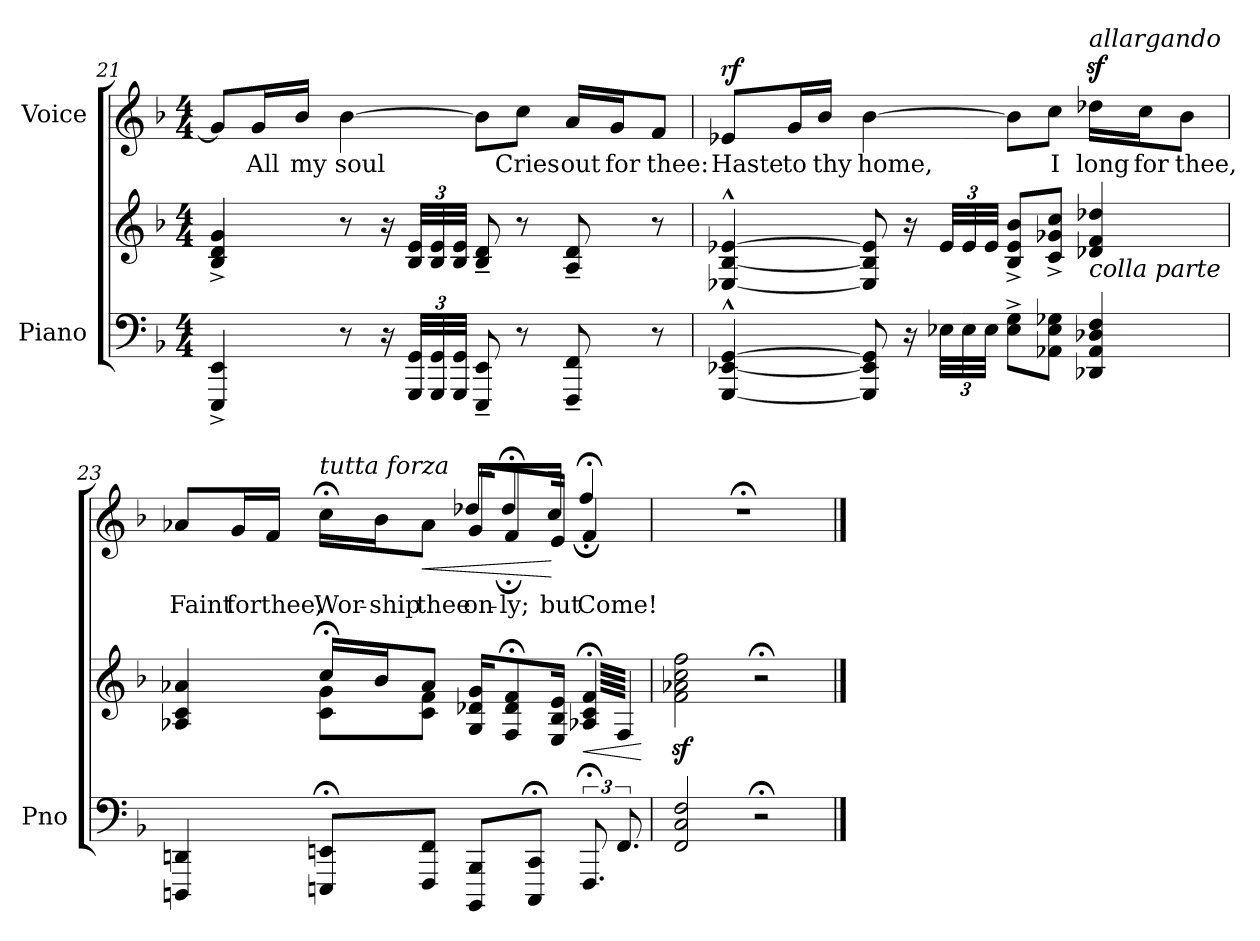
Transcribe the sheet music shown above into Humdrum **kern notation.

**kern	**kern	**dynam	**kern	**text	**dynam
*part2	*part2	*part2	*part1	*part1	*part1
*staff3	*staff2	*staff2/3	*staff1	*staff1	*staff1
*I"Piano	*	*	*I"Voice	*	*
*I'Pno	*	*	*	*	*
!!LO:LB:g=z
*clefF4	*clefG2	*	*clefG2	*	*
*k[b-]	*k[b-]	*	*k[b-]	*	*
*M4/4	*M4/4	*	*M4/4	*	*
=21	=21	=21	=21	=21	=21
4EEE/^ 4EE/^	4B-/^ 4d/^ 4g/^	.	8g/L]	.	.
!	!	!	!	!LO:LY:b	!
.	.	.	16g/L	All	.
!	!	!	!	!LO:LY:b	!
.	.	.	16b-/JJ	my	.
!	!	!	!	!LO:LY:b	!
8r	8r	.	[4b-\	soul	.
16r	16r	.	.	.	.
*Xbrackettup	*Xbrackettup	*	*	*	*
48GGG/ 48GG/LLL	48B-/ 48e/LLL	.	.	.	.
48GGG/ 48GG/	48B-/ 48e/	.	.	.	.
48GGG/ 48GG/JJJ	48B-/ 48e/JJJ	.	.	.	.
8EEE/~ 8EE/~	8B-/~ 8d/~	.	8b-\L]	.	.
!	!	!	!	!LO:LY:b	!
8r	8r	.	8cc\J	Cries	.
!	!	!	!	!LO:LY:b	!
8FFF/~ 8FF/~	8A/~ 8d/~	.	16a/LL	out	.
!	!	!	!	!LO:LY:b	!
.	.	.	16g/J	for	.
!	!	!	!	!LO:LY:b	!
8r	8r	.	8f/J	thee:	.
=22	=22	=22	=22	=22	=22
!	!	!	!	!LO:LY:b	!LO:DY:a
[4GGG/^^ [4EE-X/^^ [4GG/^^	[4E-X/^^ [4B-/^^ [4e-X/^^	.	8e-X/L	Haste	rf
!	!	!	!	!LO:LY:b	!
.	.	.	16g/L	to	.
!	!	!	!	!LO:LY:b	!
.	.	.	16b-/JJ	thy	.
!	!	!	!	!LO:LY:b	!
8GGG/] 8EE-/] 8GG/]	8E-/] 8B-/] 8e-/]	.	[4b-\	home,	.
16r	16r	.	.	.	.
48E-X\LLL	48e-/LLL	.	.	.	.
48E-\	48e-/	.	.	.	.
48E-\JJJ	48e-/JJJ	.	.	.	.
8E-\^ 8G\^L	8B-/^ 8e-/^ 8b-/^L	.	8b-\L]	.	.
!	!	!	!	!LO:LY:b	!
8AA-X\ 8E-\ 8G-X\J	8c/^ 8g-X/^ 8cc/^J	.	8cc\J	I	.
!	!	!	!LO:TX:a:i:t=allargando	!	!
!	!LO:TX:b:i:t=colla parte	!	!	!	!
!	!	!	!	!LO:LY:b	!
4DD-X/ 4AA-/ 4D-X/ 4F/	4d-X/ 4f/ 4dd-X/	.	16dd-Xz>\LL	long	.
!	!	!	!	!LO:LY:b	!
.	.	.	16cc\J	for	.
!	!	!	!	!LO:LY:b	!
.	.	.	8b-\J	thee,	.
!!LO:LB:g=z
=23	=23	=23	=23	=23	=23
*	*^	*	*	*	*
!	!	!	!	!	!LO:LY:b	!
*	*	*	*	*^	*	*
4DDDn/ 4DDn/	4A-X/ 4c/ 4a-X/	4ryy	.	8a-X/L	2ryy	Faint	.
!	!	!	!	!	!	!LO:LY:b	!
.	.	.	.	16g/L	.	for	.
!	!	!	!	!	!	!LO:LY:b	!
.	.	.	.	16f/JJ	.	thee,	.
!	!	!	!	!LO:TX:a:i:t=tutta forza	!	!	!
!	!	!	!	!	!	!LO:LY:b	!
8EEEn/; 8EEn/;L	16cc;</LL	8c\ 8g\L	.	16cc;<\LL	.	Wor-	.
!	!	!	!	!	!	!LO:LY:b	!
.	16b-/J	.	.	16b-\J	.	-ship	.
!	!	!	!	!	!	!LO:LY:b	!LO:HP:b
8FFF/ 8FF/J	8a-/J	8c\ 8f\J	.	8a-\J	.	thee	<
!	!	!	!	!	!	!LO:LY:b	!
8BBBB-/ 8BBB-/L	16G/ 16d-X/ 16g/KL	2ryy	.	16g/KL	16dd-X!/KL	on-	.
!	!	!	!	!	!	!LO:LY:b	!
.	8F/;< 8d-/;< 8f/;<	.	.	8f;/	8dd-;<!/	-ly;	.
8CCC/; 8CC/;J	.	.	.	.	.	.	.
!	!	!	!	!	!	!LO:LY:b	!
.	16E/ 16B-/ 16e/Jk	.	.	16e/Jk	16cc!/Jk	but	[
*brackettup	*	*	*	*	*	*	*
!	!	!	!LO:HP:b	!	!	!LO:LY:b	!
*	*tremolo	*	*	*	*	*	*
12.FFF;/	64A-X/;< 64c/;< 64f/;<LLLL	.	<	4f;/	4ff;<!/	Come!	.
.	64F/	.	.	.	.	.	.
.	64A-X/;< 64c/;< 64f/;<	.	.	.	.	.	.
.	64F/	.	.	.	.	.	.
.	64A-X/;< 64c/;< 64f/;<	.	.	.	.	.	.
.	64F/	.	.	.	.	.	.
.	64A-X/;< 64c/;< 64f/;<	.	.	.	.	.	.
.	64F/	.	.	.	.	.	.
12.FF/	64A-X/;< 64c/;< 64f/;<	.	.	.	.	.	.
.	64F/	.	.	.	.	.	.
.	64A-X/;< 64c/;< 64f/;<	.	.	.	.	.	.
.	64F/	.	.	.	.	.	.
.	64A-X/;< 64c/;< 64f/;<	.	.	.	.	.	.
.	64F/	.	.	.	.	.	.
.	64A-X/;< 64c/;< 64f/;<	.	.	.	.	.	.
.	64F/JJJJ	.	.	.	.	.	.
*	*Xtremolo	*	*	*	*	*	*
*	*v	*v	*	*	*	*	*
*	*	*	*v	*v	*	*
.	.	[	.	.	.
=24	=24	=24	=24	=24	=24
2FF/ 2C/ 2F/	2f\z< 2a-X\z< 2cc\z< 2ff\z<	.	1r;<	.	.
.	.	.	.	.	.
.	.	.	.	.	.
.	.	.	.	.	.
.	.	.	.	.	.
.	.	.	.	.	.
.	.	.	.	.	.
.	.	.	.	.	.
2r;<	2r;<	.	.	.	.
==	==	==	==	==	==
*-	*-	*-	*-	*-	*-
